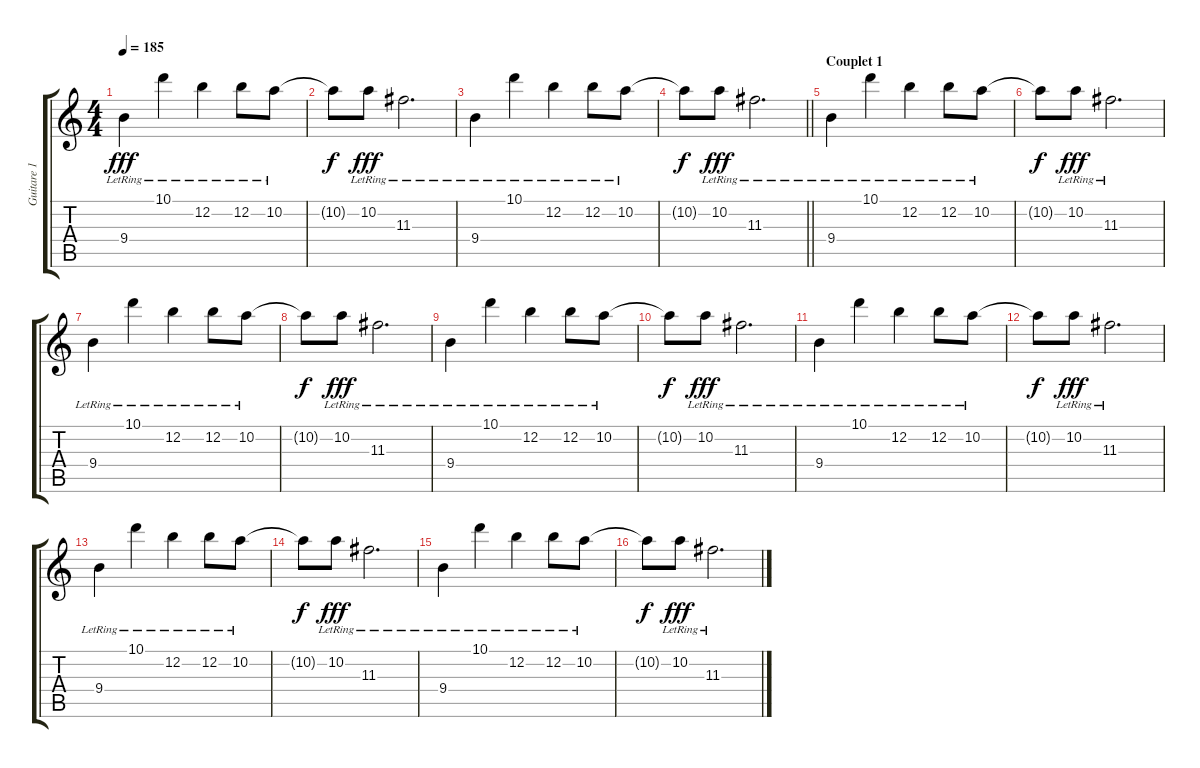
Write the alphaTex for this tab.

\track ("Guitare 1" "Guitare 1") {instrument electricguitarclean}
\staff {score tabs}
\tuning (E4 B3 G3 D3 A2 E2) {hide}
\ts (4 4)
\tempo 185
\clef g2
\ks c
9.4{lr}.4{dy fff} 10.1{lr}.4 12.2{lr}.4 12.2{lr}.8 10.2{lr}.8 |
10.2{t}.8{dy f} 10.2{lr}.8{dy fff} 11.3{lr}.2{d} |
9.4{lr}.4 10.1{lr}.4 12.2{lr}.4 12.2{lr}.8 10.2{lr}.8 |
\barLineRight lightlight
10.2{t}.8{dy f} 10.2{lr}.8{dy fff} 11.3{lr}.2{d} |
\section ("" "Couplet 1")
9.4{lr}.4 10.1{lr}.4 12.2{lr}.4 12.2{lr}.8 10.2{lr}.8 |
10.2{t}.8{dy f} 10.2{lr}.8{dy fff} 11.3{lr}.2{d} |
9.4{lr}.4 10.1{lr}.4 12.2{lr}.4 12.2{lr}.8 10.2{lr}.8 |
10.2{t}.8{dy f} 10.2{lr}.8{dy fff} 11.3{lr}.2{d} |
9.4{lr}.4 10.1{lr}.4 12.2{lr}.4 12.2{lr}.8 10.2{lr}.8 |
10.2{t}.8{dy f} 10.2{lr}.8{dy fff} 11.3{lr}.2{d} |
9.4{lr}.4 10.1{lr}.4 12.2{lr}.4 12.2{lr}.8 10.2{lr}.8 |
10.2{t}.8{dy f} 10.2{lr}.8{dy fff} 11.3{lr}.2{d} |
9.4{lr}.4 10.1{lr}.4 12.2{lr}.4 12.2{lr}.8 10.2{lr}.8 |
10.2{t}.8{dy f} 10.2{lr}.8{dy fff} 11.3{lr}.2{d} |
9.4{lr}.4 10.1{lr}.4 12.2{lr}.4 12.2{lr}.8 10.2{lr}.8 |
10.2{t}.8{dy f} 10.2{lr}.8{dy fff} 11.3{lr}.2{d}
